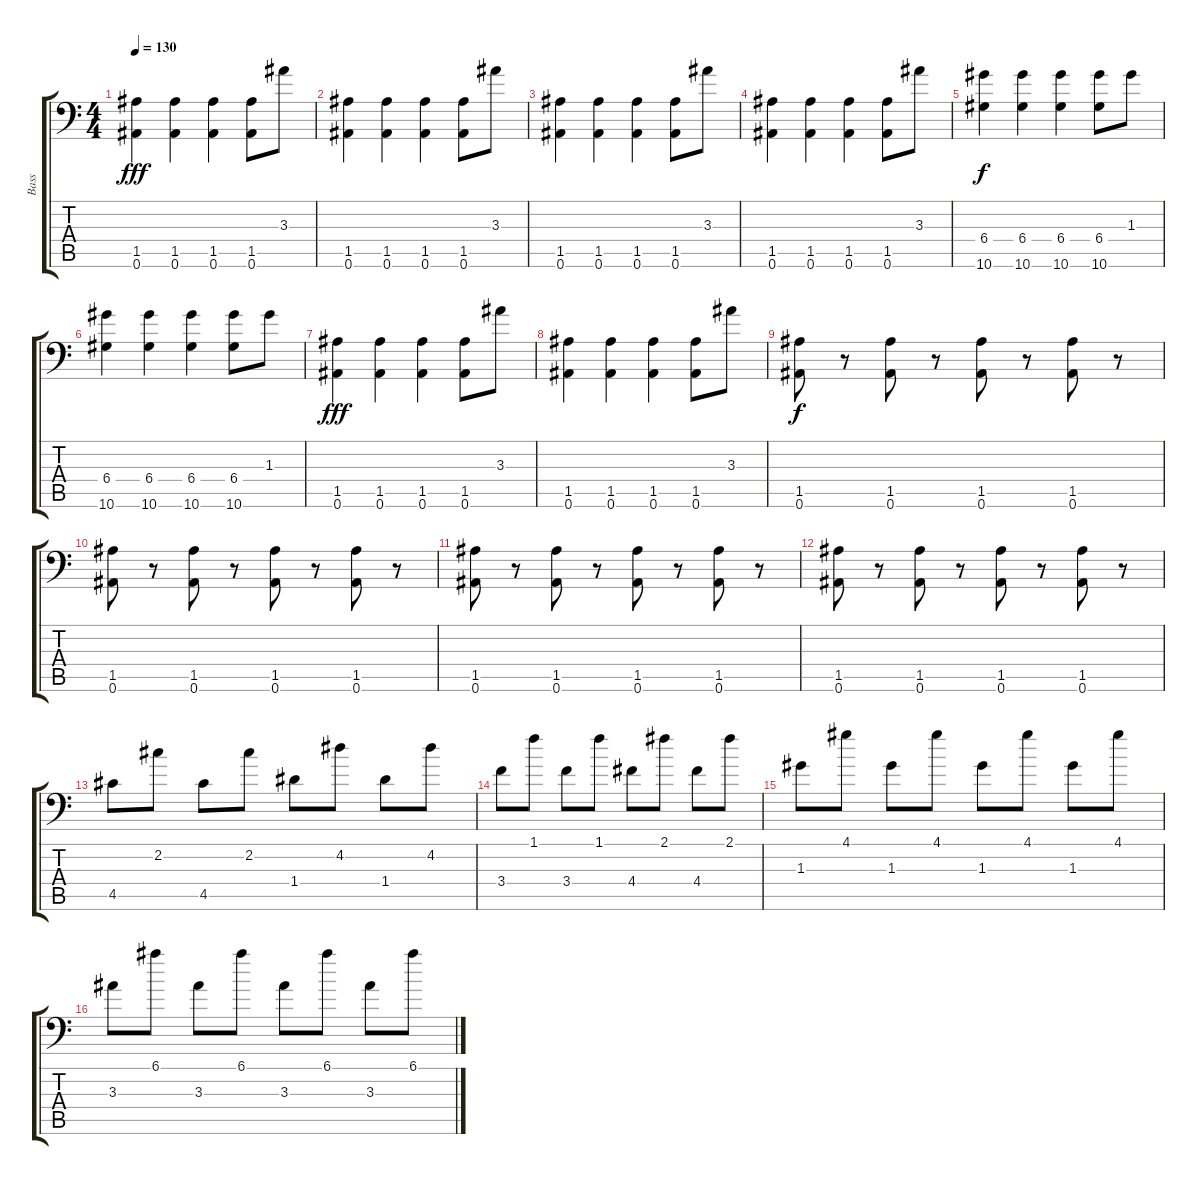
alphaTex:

\track ("Bass" "Bass") {instrument slapbass2}
\staff {score tabs}
\tuning (E4 B3 G3 D3 A2 Bb1) {hide}
\ts (4 4)
\tempo 130
\clef f4
\ks c
(1.5 0.6).4{dy fff} (1.5 0.6).4 (1.5 0.6).4 (1.5 0.6).8 3.3.8 |
(1.5 0.6).4 (1.5 0.6).4 (1.5 0.6).4 (1.5 0.6).8 3.3.8 |
(1.5 0.6).4 (1.5 0.6).4 (1.5 0.6).4 (1.5 0.6).8 3.3.8 |
(1.5 0.6).4 (1.5 0.6).4 (1.5 0.6).4 (1.5 0.6).8 3.3.8 |
(6.4 10.6).4{dy f} (6.4 10.6).4 (6.4 10.6).4 (6.4 10.6).8 1.3.8 |
(6.4 10.6).4 (6.4 10.6).4 (6.4 10.6).4 (6.4 10.6).8 1.3.8 |
(1.5 0.6).4{dy fff} (1.5 0.6).4 (1.5 0.6).4 (1.5 0.6).8 3.3.8 |
(1.5 0.6).4 (1.5 0.6).4 (1.5 0.6).4 (1.5 0.6).8 3.3.8 |
(1.5 0.6).8{dy f} r.8 (1.5 0.6).8 r.8 (1.5 0.6).8 r.8 (1.5 0.6).8 r.8 |
(1.5 0.6).8 r.8 (1.5 0.6).8 r.8 (1.5 0.6).8 r.8 (1.5 0.6).8 r.8 |
(1.5 0.6).8 r.8 (1.5 0.6).8 r.8 (1.5 0.6).8 r.8 (1.5 0.6).8 r.8 |
(1.5 0.6).8 r.8 (1.5 0.6).8 r.8 (1.5 0.6).8 r.8 (1.5 0.6).8 r.8 |
4.5.8 2.2.8 4.5.8 2.2.8 1.4.8 4.2.8 1.4.8 4.2.8 |
3.4.8 1.1.8 3.4.8 1.1.8 4.4.8 2.1.8 4.4.8 2.1.8 |
1.3.8 4.1.8 1.3.8 4.1.8 1.3.8 4.1.8 1.3.8 4.1.8 |
3.3.8 6.1.8 3.3.8 6.1.8 3.3.8 6.1.8 3.3.8 6.1.8
